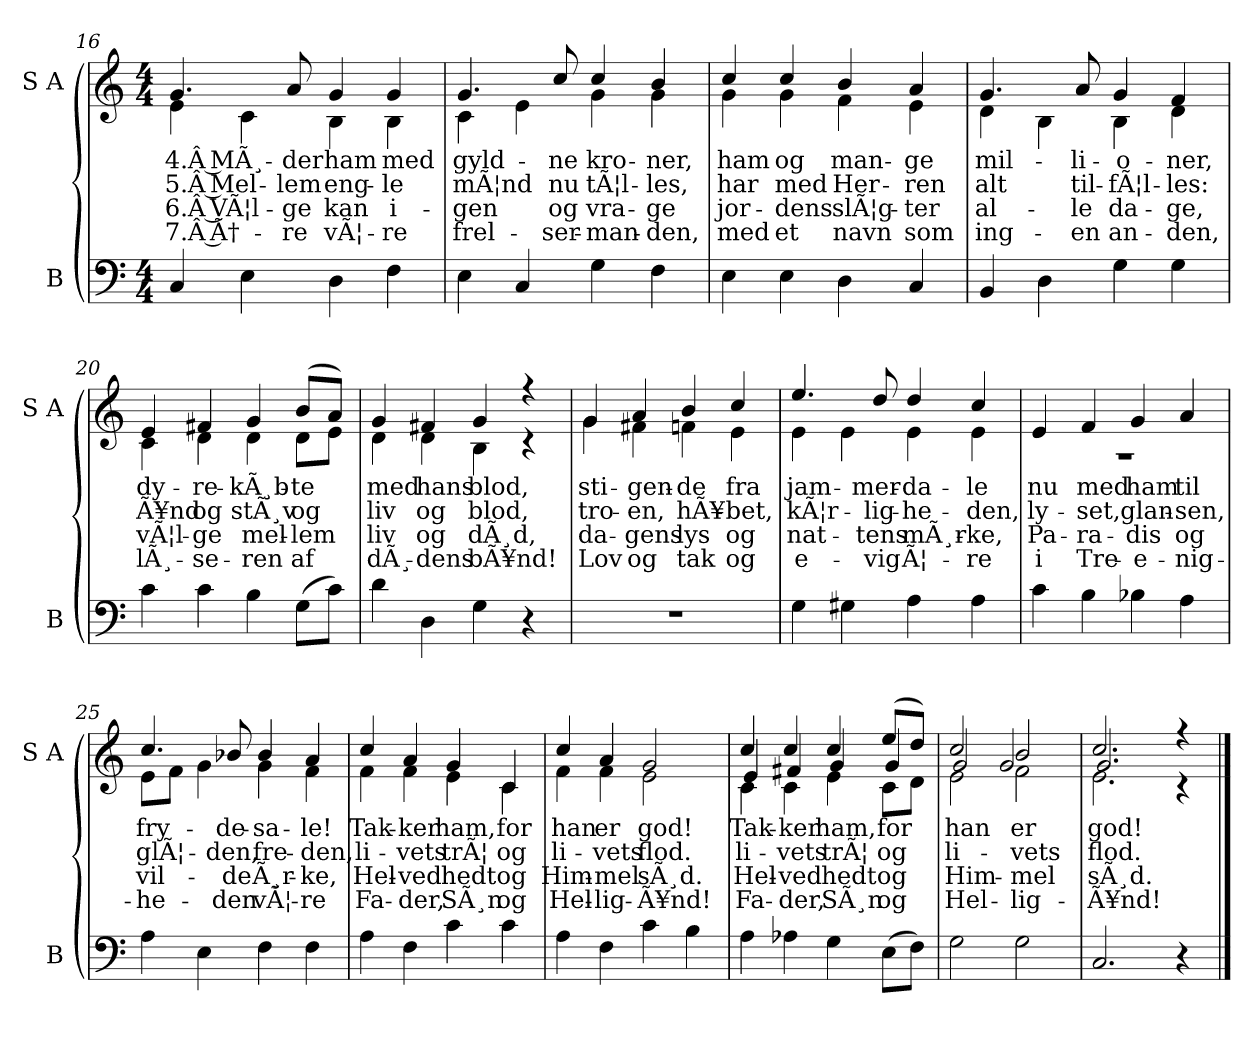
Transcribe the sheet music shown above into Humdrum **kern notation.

**kern	**kern	**text	**text	**text	**text
*part2	*part1	*part1	*part1	*part1	*part1
*staff2	*staff1	*staff1	*staff1	*staff1	*staff1
*I"B	*I"S A	*	*	*	*
*I'B	*I'S A	*	*	*	*
!!LO:PB:g=z
*clefF4	*clefG2	*	*	*	*
*k[]	*k[]	*	*	*	*
*M4/4	*M4/4	*	*	*	*
=16	=16	=16	=16	=16	=16
!	!	!LO:LY:b	!LO:LY:b	!LO:LY:b	!LO:LY:b
*	*^	*	*	*	*
4C/	4.g/	4e\	4.Â MÃ¸-	5.Â Mel-	6.Â VÃ¦l-	7.Â Ã†-
4E\	.	4c\	.	.	.	.
!	!	!	!LO:LY:b	!LO:LY:b	!LO:LY:b	!LO:LY:b
.	8a/	.	-der	-lem	-ge	-re
!	!	!	!LO:LY:b	!LO:LY:b	!LO:LY:b	!LO:LY:b
4D\	4g/	4B\	ham	eng-	kan	vÃ¦-
!	!	!	!LO:LY:b	!LO:LY:b	!LO:LY:b	!LO:LY:b
4F\	4g/	4B\	med	-le	i-	-re
=17	=17	=17	=17	=17	=17	=17
!	!	!	!LO:LY:b	!LO:LY:b	!LO:LY:b	!LO:LY:b
4E\	4.g/	4c\	gyld-	mÃ¦nd	-gen	frel-
4C/	.	4e\	.	.	.	.
!	!	!	!LO:LY:b	!LO:LY:b	!LO:LY:b	!LO:LY:b
.	8cc/	.	-ne	nu	og	-ser-
!	!	!	!LO:LY:b	!LO:LY:b	!LO:LY:b	!LO:LY:b
4G\	4cc/	4g\	kro-	tÃ¦l-	vra-	-man-
!	!	!	!LO:LY:b	!LO:LY:b	!LO:LY:b	!LO:LY:b
4F\	4b/	4g\	-ner,	-les,	-ge	-den,
=18	=18	=18	=18	=18	=18	=18
!	!	!	!LO:LY:b	!LO:LY:b	!LO:LY:b	!LO:LY:b
4E\	4cc/	4g\	ham	har	jor-	med
!	!	!	!LO:LY:b	!LO:LY:b	!LO:LY:b	!LO:LY:b
4E\	4cc/	4g\	og	med	-dens	et
!	!	!	!LO:LY:b	!LO:LY:b	!LO:LY:b	!LO:LY:b
4D\	4b/	4f\	man-	Her-	slÃ¦g-	navn
!	!	!	!LO:LY:b	!LO:LY:b	!LO:LY:b	!LO:LY:b
4C/	4a/	4e\	-ge	-ren	-ter	som
=19	=19	=19	=19	=19	=19	=19
!	!	!	!LO:LY:b	!LO:LY:b	!LO:LY:b	!LO:LY:b
4BB/	4.g/	4d\	mil-	alt	al-	ing-
4D\	.	4B\	.	.	.	.
!	!	!	!LO:LY:b	!LO:LY:b	!LO:LY:b	!LO:LY:b
.	8a/	.	-li-	til-	-le	-en
!	!	!	!LO:LY:b	!LO:LY:b	!LO:LY:b	!LO:LY:b
4G\	4g/	4B\	-o-	-fÃ¦l-	da-	an-
!	!	!	!LO:LY:b	!LO:LY:b	!LO:LY:b	!LO:LY:b
4G\	4f/	4d\	-ner,	-les:	-ge,	-den,
!!LO:LB:g=z	!!
=20	=20	=20	=20	=20	=20	=20
!	!	!	!LO:LY:b	!LO:LY:b	!LO:LY:b	!LO:LY:b
4c\	4e/	4c\	dy-	Ã¥nd	vÃ¦l-	lÃ¸-
!	!	!	!LO:LY:b	!LO:LY:b	!LO:LY:b	!LO:LY:b
4c\	4f#X/	4d\	-re-	og	-ge	-se-
!	!	!	!LO:LY:b	!LO:LY:b	!LO:LY:b	!LO:LY:b
4B\	4g/	4d\	-kÃ¸b-	stÃ¸v	mel-	-ren
!	!	!	!LO:LY:b	!LO:LY:b	!LO:LY:b	!LO:LY:b
(8G\L	(8b/L	8d\L	-te	og	-lem	af
8c\J)	8a/J)	8e\J	.	.	.	.
=21	=21	=21	=21	=21	=21	=21
!	!	!	!LO:LY:b	!LO:LY:b	!LO:LY:b	!LO:LY:b
4d\	4g/	4d\	med	liv	liv	dÃ¸-
!	!	!	!LO:LY:b	!LO:LY:b	!LO:LY:b	!LO:LY:b
4D\	4f#X/	4d\	hans	og	og	-dens
!	!	!	!LO:LY:b	!LO:LY:b	!LO:LY:b	!LO:LY:b
4G\	4g/	4B\	blod,	blod,	dÃ¸d,	bÃ¥nd!
4r	4r	4r	.	.	.	.
=22	=22	=22	=22	=22	=22	=22
!	!	!	!LO:LY:b	!LO:LY:b	!LO:LY:b	!LO:LY:b
1r	4g/	4g\	sti-	tro-	da-	Lov
!	!	!	!LO:LY:b	!LO:LY:b	!LO:LY:b	!LO:LY:b
.	4a/	4f#X\	-gen-	-en,	-gens	og
!	!	!	!LO:LY:b	!LO:LY:b	!LO:LY:b	!LO:LY:b
.	4b/	4fn\	-de	hÃ¥-	lys	tak
!	!	!	!LO:LY:b	!LO:LY:b	!LO:LY:b	!LO:LY:b
.	4cc/	4e\	fra	-bet,	og	og
=23	=23	=23	=23	=23	=23	=23
!	!	!	!LO:LY:b	!LO:LY:b	!LO:LY:b	!LO:LY:b
4G\	4.ee/	4e\	jam-	kÃ¦r-	nat-	e-
4G#X\	.	4e\	.	.	.	.
!	!	!	!LO:LY:b	!LO:LY:b	!LO:LY:b	!LO:LY:b
.	8dd/	.	-mer-	-lig-	-tens	-vig
!	!	!	!LO:LY:b	!LO:LY:b	!LO:LY:b	!LO:LY:b
4A\	4dd/	4e\	-da-	-he-	mÃ¸r-	Ã¦-
!	!	!	!LO:LY:b	!LO:LY:b	!LO:LY:b	!LO:LY:b
4A\	4cc/	4e\	-le	-den,	-ke,	-re
!!LO:LB:g=z	!!
=24	=24	=24	=24	=24	=24	=24
!	!	!	!LO:LY:b	!LO:LY:b	!LO:LY:b	!LO:LY:b
4c\	4e/	1r	nu	ly-	Pa-	i
!	!	!	!LO:LY:b	!LO:LY:b	!LO:LY:b	!LO:LY:b
4B\	4f/	.	med	-set,	-ra-	Tre-
!	!	!	!LO:LY:b	!LO:LY:b	!LO:LY:b	!LO:LY:b
4B-X\	4g/	.	ham	glan-	-dis	-e-
!	!	!	!LO:LY:b	!LO:LY:b	!LO:LY:b	!LO:LY:b
4A\	4a/	.	til	-sen,	og	-nig-
=25	=25	=25	=25	=25	=25	=25
!	!	!	!LO:LY:b	!LO:LY:b	!LO:LY:b	!LO:LY:b
4A\	4.cc/	8e\L	fry-	glÃ¦-	vil-	-he-
.	.	8f\J	.	.	.	.
4E\	.	4g\	.	.	.	.
!	!	!	!LO:LY:b	!LO:LY:b	!LO:LY:b	!LO:LY:b
.	8b-X/	.	-de-	-den,	-de	-den
!	!	!	!LO:LY:b	!LO:LY:b	!LO:LY:b	!LO:LY:b
4F\	4b-/	4g\	-sa-	fre-	Ã¸r-	vÃ¦-
!	!	!	!LO:LY:b	!LO:LY:b	!LO:LY:b	!LO:LY:b
4F\	4a/	4f\	-le!	-den,	-ke,	-re
=26	=26	=26	=26	=26	=26	=26
!	!	!	!LO:LY:b	!LO:LY:b	!LO:LY:b	!LO:LY:b
4A\	4cc/	4f\	Tak-	li-	Hel-	Fa-
!	!	!	!LO:LY:b	!LO:LY:b	!LO:LY:b	!LO:LY:b
4F\	4a/	4f\	-ker	-vets	-ved	-der,
!	!	!	!LO:LY:b	!LO:LY:b	!LO:LY:b	!LO:LY:b
4c\	4g/	4e\	ham,	trÃ¦	hedt	SÃ¸n
!	!	!	!LO:LY:b	!LO:LY:b	!LO:LY:b	!LO:LY:b
4c\	4c/	4c\	for	og	og	og
=27	=27	=27	=27	=27	=27	=27
!	!	!	!LO:LY:b	!LO:LY:b	!LO:LY:b	!LO:LY:b
4A\	4cc/	4f\	han	li-	Him-	Hel-
!	!	!	!LO:LY:b	!LO:LY:b	!LO:LY:b	!LO:LY:b
4F\	4a/	4f\	er	-vets	-mel	-lig-
!	!	!	!LO:LY:b	!LO:LY:b	!LO:LY:b	!LO:LY:b
4c\	2g/	2e\	god!	flod.	sÃ¸d.	-Ã¥nd!
4B\	.	.	.	.	.	.
*	*v	*v	*	*	*	*
!!LO:LB:g=z
=28	=28	=28	=28	=28	=28
!	!	!LO:LY:b	!LO:LY:b	!LO:LY:b	!LO:LY:b
*	*^	*	*	*	*
*	*	*^	*	*	*	*
4A\	4cc/	4c\	4e/	Tak-	li-	Hel-	Fa-
!	!	!	!	!LO:LY:b	!LO:LY:b	!LO:LY:b	!LO:LY:b
4A-X\	4cc/	4c\	4f#X/	-ker	-vets	-ved	-der,
!	!	!	!	!LO:LY:b	!LO:LY:b	!LO:LY:b	!LO:LY:b
4G\	4cc/	4e\	4g/	ham,	trÃ¦	hedt	SÃ¸n
!	!	!	!	!LO:LY:b	!LO:LY:b	!LO:LY:b	!LO:LY:b
(8E\L	(8ee/L	8c\L	4g/	for	og	og	og
8F\J)	8dd/J)	8d\J	.	.	.	.	.
=29	=29	=29	=29	=29	=29	=29	=29
!	!	!	!	!LO:LY:b	!LO:LY:b	!LO:LY:b	!LO:LY:b
2G\	2cc/	2e\	2g/	han	li-	Him-	Hel-
!	!	!	!	!LO:LY:b	!LO:LY:b	!LO:LY:b	!LO:LY:b
2G\	2b/	2f\	2g/	er	-vets	-mel	-lig-
=30	=30	=30	=30	=30	=30	=30	=30
!	!	!	!	!LO:LY:b	!LO:LY:b	!LO:LY:b	!LO:LY:b
2.C/	2.cc/	2.e\	2.g/	god!	flod.	sÃ¸d.	-Ã¥nd!
4r	4r	4r	4ryy	.	.	.	.
*	*v	*v	*v	*	*	*	*
==	==	==	==	==	==
*-	*-	*-	*-	*-	*-
